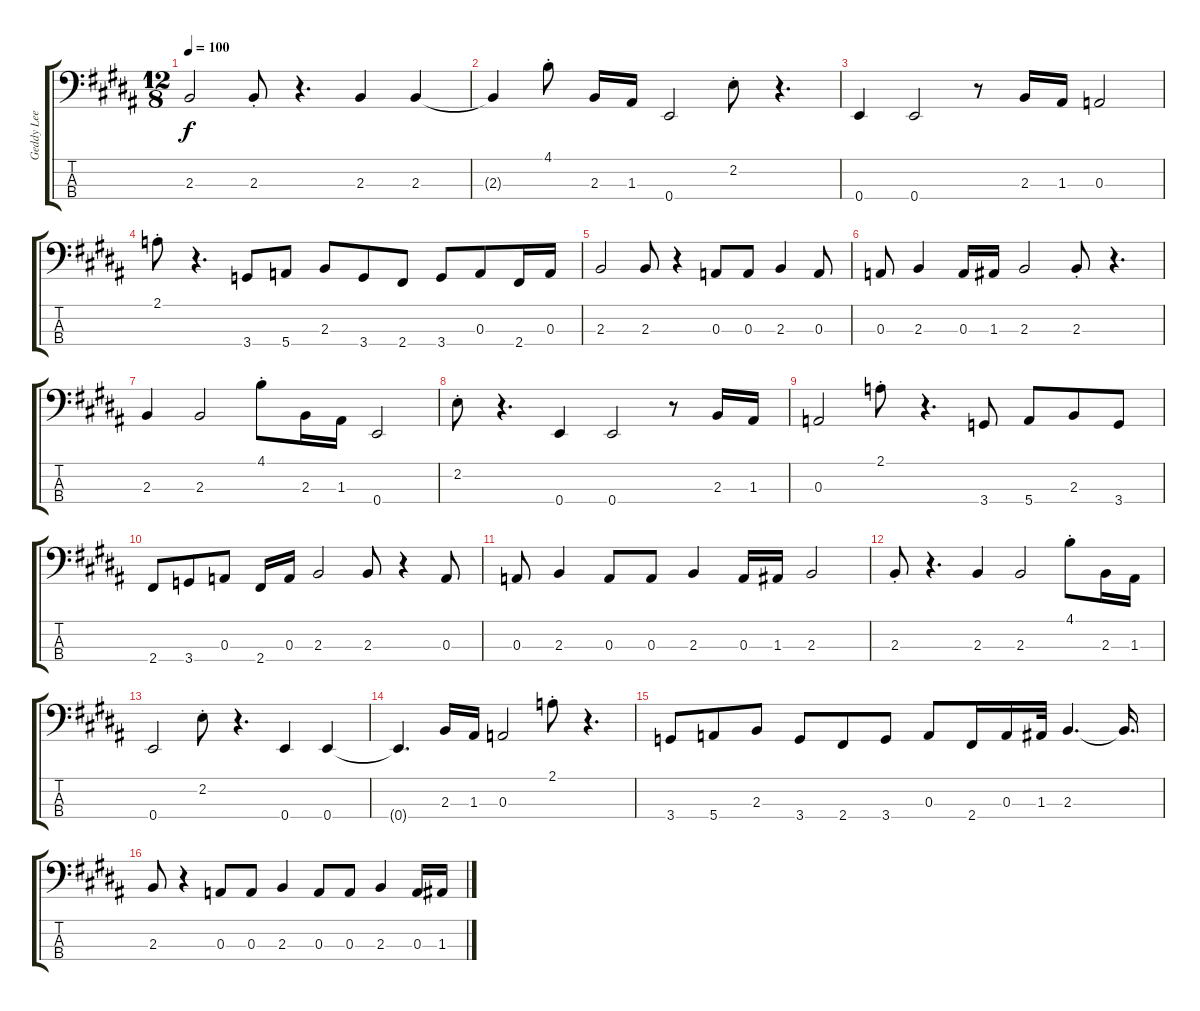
\track ("Geddy Lee Bass" "Geddy Lee ") {instrument electricbassfinger}
\staff {score tabs}
\tuning (G2 D2 A1 E1) {hide}
\ts (12 8)
\tempo 100
\clef f4
\ks b
2.3.2{dy f} 2.3{st}.8 r.4{d} 2.3.4 2.3.4 |
2.3{t}.4 4.1{st}.8 2.3.16 1.3.16 0.4.2 2.2{st}.8 r.4{d} |
0.4.4 0.4.2 r.8 2.3.16 1.3.16 0.3.2 |
2.1{st}.8 r.4{d} 3.4.8 5.4.8 2.3.8 3.4.8 2.4.8 3.4.8 0.3.8 2.4.16 0.3.16 |
2.3.2 2.3.8 r.4 0.3.8 0.3.8 2.3.4 0.3.8 |
0.3.8 2.3.4 0.3.16 1.3.16 2.3.2 2.3{st}.8 r.4{d} |
2.3.4 2.3.2 4.1{st}.8 2.3.16 1.3.16 0.4.2 |
2.2{st}.8 r.4{d} 0.4.4 0.4.2 r.8 2.3.16 1.3.16 |
0.3.2 2.1{st}.8 r.4{d} 3.4.8 5.4.8 2.3.8 3.4.8 |
2.4.8 3.4.8 0.3.8 2.4.16 0.3.16 2.3.2 2.3.8 r.4 0.3.8 |
0.3.8 2.3.4 0.3.8 0.3.8 2.3.4 0.3.16 1.3.16 2.3.2 |
2.3{st}.8 r.4{d} 2.3.4 2.3.2 4.1{st}.8 2.3.16 1.3.16 |
0.4.2 2.2{st}.8 r.4{d} 0.4.4 0.4.4 |
0.4{t}.4{d} 2.3.16 1.3.16 0.3.2 2.1{st}.8 r.4{d} |
3.4.8 5.4.8 2.3.8 3.4.8 2.4.8 3.4.8 0.3.8 2.4.16 0.3.16 1.3.32 2.3.4{d} 2.3{t}.16{d} |
2.3.8 r.4 0.3.8 0.3.8 2.3.4 0.3.8 0.3.8 2.3.4 0.3.16 1.3.16
